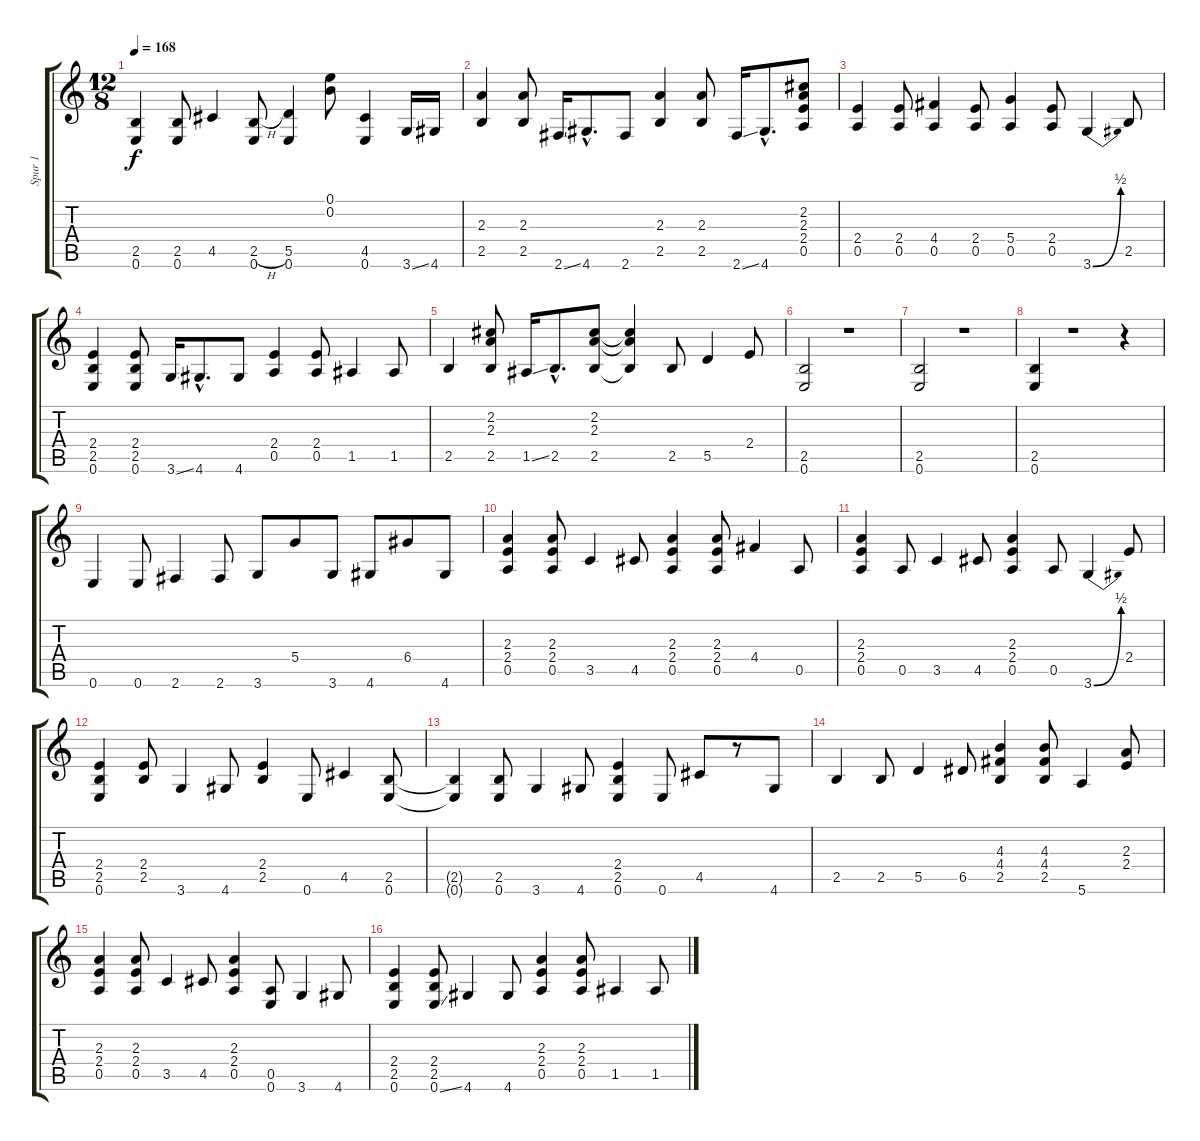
\track ("Spur 1" "Spur 1") {instrument overdrivenguitar}
\staff {score tabs}
\tuning (E4 B3 G3 D3 A2 E2) {hide}
\ts (12 8)
\tempo 168
\clef g2
\ks c
(2.5 0.6).4{dy f} (2.5 0.6).8 4.5.4 (2.5{h} 0.6).8 (5.5 0.6).4 (0.1 0.2).8 (4.5 0.6).4 3.6{ss}.16 4.6.16 |
(2.3 2.5).4 (2.3 2.5).8 2.6{ss}.16 4.6{hac}.8{d} 2.6.8 (2.3 2.5).4 (2.3 2.5).8 2.6{ss}.16 4.6{hac}.8{d} (2.2 2.3 2.4 0.5).8 |
(2.4 0.5).4 (2.4 0.5).8 (4.4 0.5).4 (2.4 0.5).8 (5.4 0.5).4 (2.4 0.5).8 3.6{be (bend 0 0 60 2)}.4 2.5.8 |
(2.4 2.5 0.6).4 (2.4 2.5 0.6).8 3.6{ss}.16 4.6{hac}.8{d} 4.6.8 (2.4 0.5).4 (2.4 0.5).8 1.5.4 1.5.8 |
2.5.4 (2.2 2.3 2.5).8 1.5{ss}.16 2.5{hac}.8{d} (2.2 2.3 2.5).8 (2.2{t} 2.3{t} 2.5{t}).4 2.5.8 5.5.4 2.4.8 |
(2.5 0.6).2 r.1 |
(2.5 0.6).2 r.1 |
(2.5 0.6).4 r.1 r.4 |
0.6.4 0.6.8 2.6.4 2.6.8 3.6.8 5.4.8 3.6.8 4.6.8 6.4.8 4.6.8 |
(2.3 2.4 0.5).4 (2.3 2.4 0.5).8 3.5.4 4.5.8 (2.3 2.4 0.5).4 (2.3 2.4 0.5).8 4.4.4 0.5.8 |
(2.3 2.4 0.5).4 0.5.8 3.5.4 4.5.8 (2.3 2.4 0.5).4 0.5.8 3.6{be (bend 0 0 60 2)}.4 2.4.8 |
(2.4 2.5 0.6).4 (2.4 2.5).8 3.6.4 4.6.8 (2.4 2.5).4 0.6.8 4.5.4 (2.5 0.6).8 |
(2.5{t} 0.6{t}).4 (2.5 0.6).8 3.6.4 4.6.8 (2.4 2.5 0.6).4 0.6.8 4.5.8 r.8 4.6.8 |
2.5.4 2.5.8 5.5.4 6.5.8 (4.3 4.4 2.5).4 (4.3 4.4 2.5).8 5.6.4 (2.3 2.4).8 |
(2.3 2.4 0.5).4 (2.3 2.4 0.5).8 3.5.4 4.5.8 (2.3 2.4 0.5).4 (0.5 0.6).8 3.6.4 4.6.8 |
(2.4 2.5 0.6).4 (2.4 2.5 0.6{ss}).8 4.6.4 4.6.8 (2.3 2.4 0.5).4 (2.3 2.4 0.5).8 1.5.4 1.5.8
